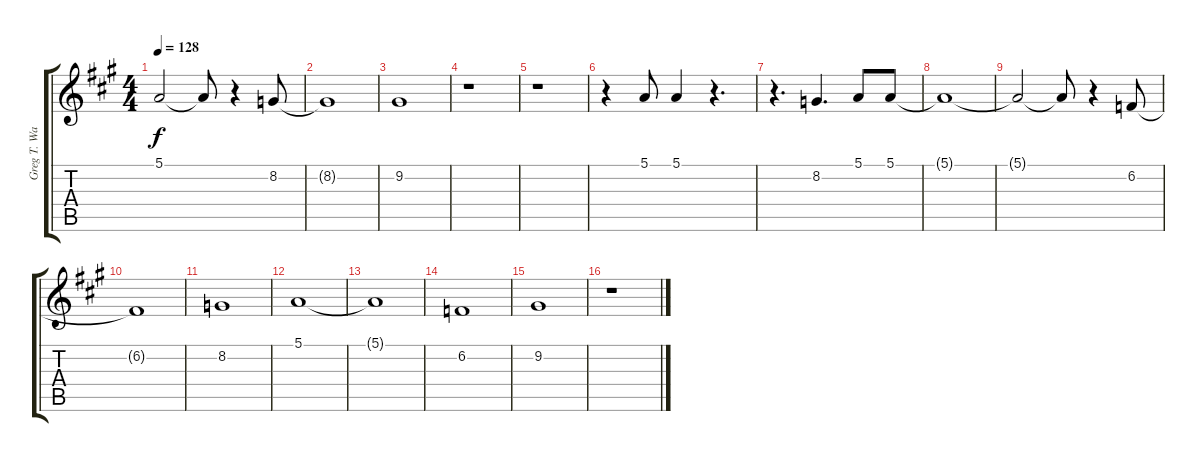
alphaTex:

\track ("Greg T. Walker Vocals" "Greg T. Wa") {instrument piccolo}
\staff {score tabs}
\tuning (E4 B3 G3 D3 A2 E2) {hide}
\ts (4 4)
\tempo 128
\clef g2
\ks a
5.1{t}.2{dy f} 5.1{t}.8 r.4 8.2.8 |
8.2{t}.1 |
9.2.1 |
r.1 |
r.1 |
r.4 5.1.8 5.1.4 r.4{d} |
r.4{d} 8.2.4{d} 5.1.8 5.1.8 |
5.1{t}.1 |
5.1{t}.2 5.1{t}.8 r.4 6.2.8 |
6.2{t}.1 |
8.2.1 |
5.1.1 |
5.1{t}.1 |
6.2.1 |
9.2.1 |
r.1
